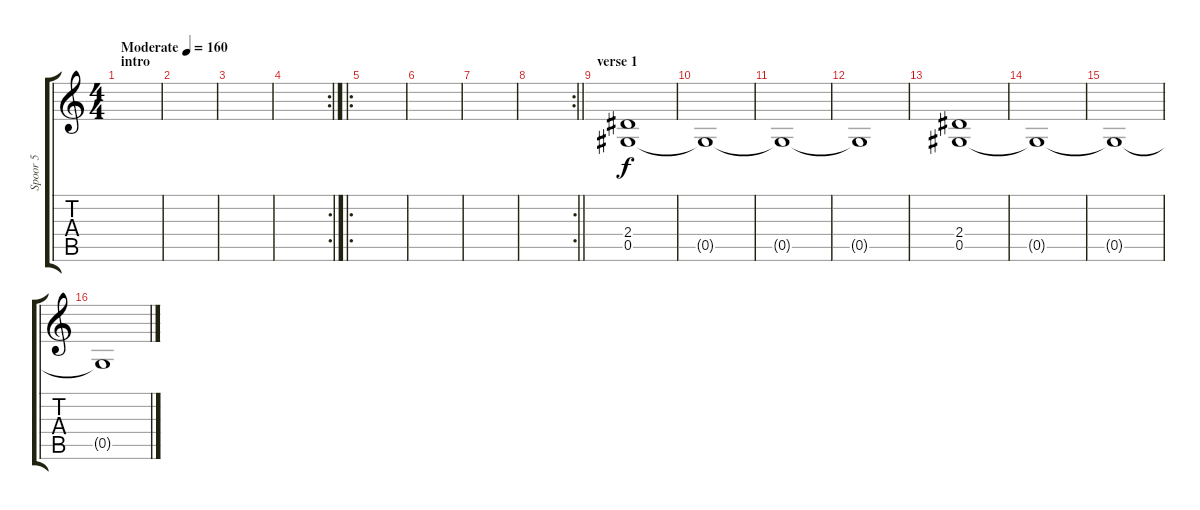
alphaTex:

\track ("Spoor 5" "Spoor 5") {instrument acousticguitarnylon}
\staff {score tabs}
\tuning (Eb4 Bb3 Gb3 Db3 Ab2 Eb2) {hide}
\ts (4 4)
\section ("" "intro")
\tempo (160 "Moderate")
\clef g2
\ks c
|
|
|
\rc 2
|
\ro
|
|
|
\rc 2
\barLineRight lightlight
|
\section ("" "verse 1")
(2.4 0.5).1 |
0.5{t}.1 |
0.5{t}.1 |
0.5{t}.1 |
(2.4 0.5).1 |
0.5{t}.1 |
0.5{t}.1 |
0.5{t}.1
